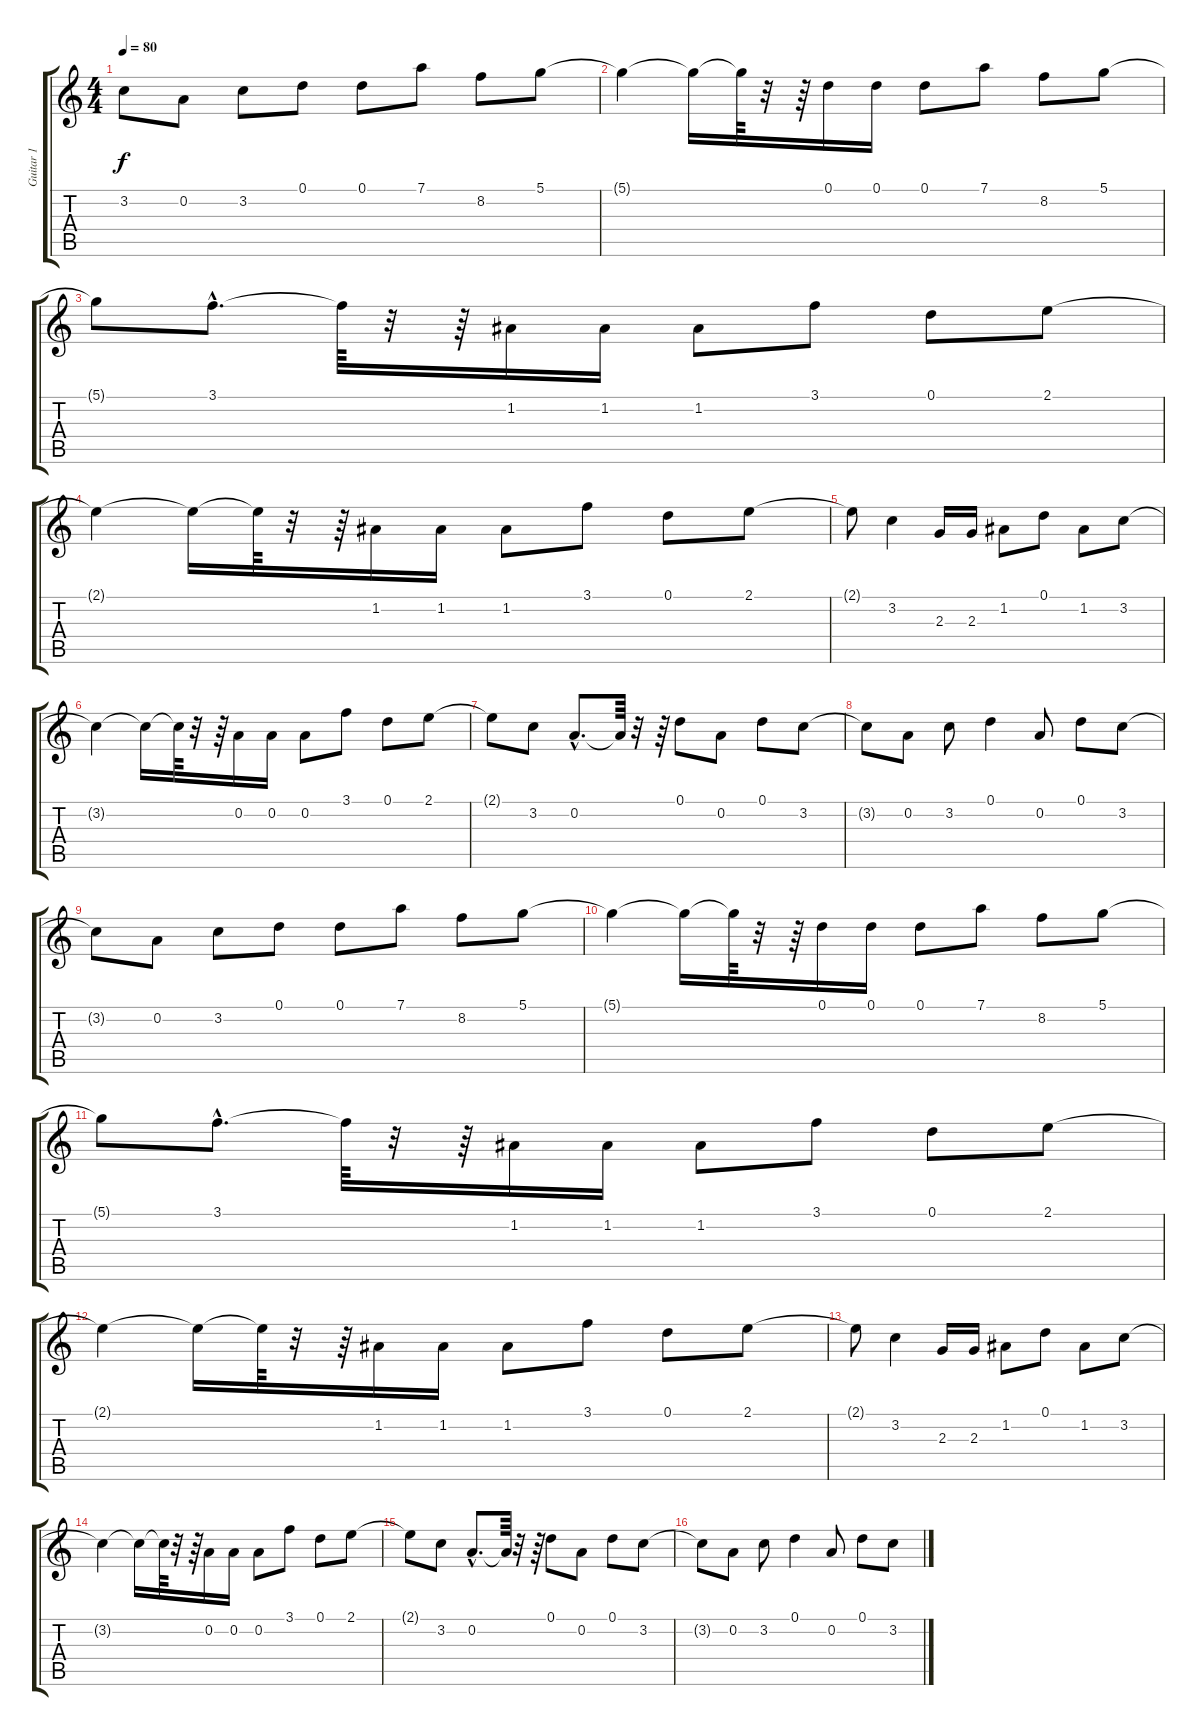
\track ("Guitar 1" "Guitar 1") {instrument distortionguitar}
\staff {score tabs}
\tuning (D4 A3 F3 C3 G2 D2) {hide}
\ts (4 4)
\tempo 80
\clef g2
\ks c
3.2{t}.8{dy f} 0.2.8 3.2.8 0.1.8 0.1.8 7.1.8 8.2.8 5.1.8 |
5.1{t}.4 5.1{t}.16 5.1{t}.64 r.32 r.64 0.1.16 0.1.16 0.1.8 7.1.8 8.2.8 5.1.8 |
5.1{t}.8 3.1{hac}.8{d} 3.1{t}.64 r.32 r.64 1.2.16 1.2.16 1.2.8 3.1.8 0.1.8 2.1.8 |
2.1{t}.4 2.1{t}.16 2.1{t}.64 r.32 r.64 1.2.16 1.2.16 1.2.8 3.1.8 0.1.8 2.1.8 |
2.1{t}.8 3.2.4 2.3.16 2.3.16 1.2.8 0.1.8 1.2.8 3.2.8 |
3.2{t}.4 3.2{t}.16 3.2{t}.64 r.32 r.64 0.2.16 0.2.16 0.2.8 3.1.8 0.1.8 2.1.8 |
2.1{t}.8 3.2.8 0.2{hac}.8{d} 0.2{t}.64 r.32 r.64 0.1.8 0.2.8 0.1.8 3.2.8 |
3.2{t}.8 0.2.8 3.2.8 0.1.4 0.2.8 0.1.8 3.2.8 |
3.2{t}.8 0.2.8 3.2.8 0.1.8 0.1.8 7.1.8 8.2.8 5.1.8 |
5.1{t}.4 5.1{t}.16 5.1{t}.64 r.32 r.64 0.1.16 0.1.16 0.1.8 7.1.8 8.2.8 5.1.8 |
5.1{t}.8 3.1{hac}.8{d} 3.1{t}.64 r.32 r.64 1.2.16 1.2.16 1.2.8 3.1.8 0.1.8 2.1.8 |
2.1{t}.4 2.1{t}.16 2.1{t}.64 r.32 r.64 1.2.16 1.2.16 1.2.8 3.1.8 0.1.8 2.1.8 |
2.1{t}.8 3.2.4 2.3.16 2.3.16 1.2.8 0.1.8 1.2.8 3.2.8 |
3.2{t}.4 3.2{t}.16 3.2{t}.64 r.32 r.64 0.2.16 0.2.16 0.2.8 3.1.8 0.1.8 2.1.8 |
2.1{t}.8 3.2.8 0.2{hac}.8{d} 0.2{t}.64 r.32 r.64 0.1.8 0.2.8 0.1.8 3.2.8 |
3.2{t}.8 0.2.8 3.2.8 0.1.4 0.2.8 0.1.8 3.2.8
